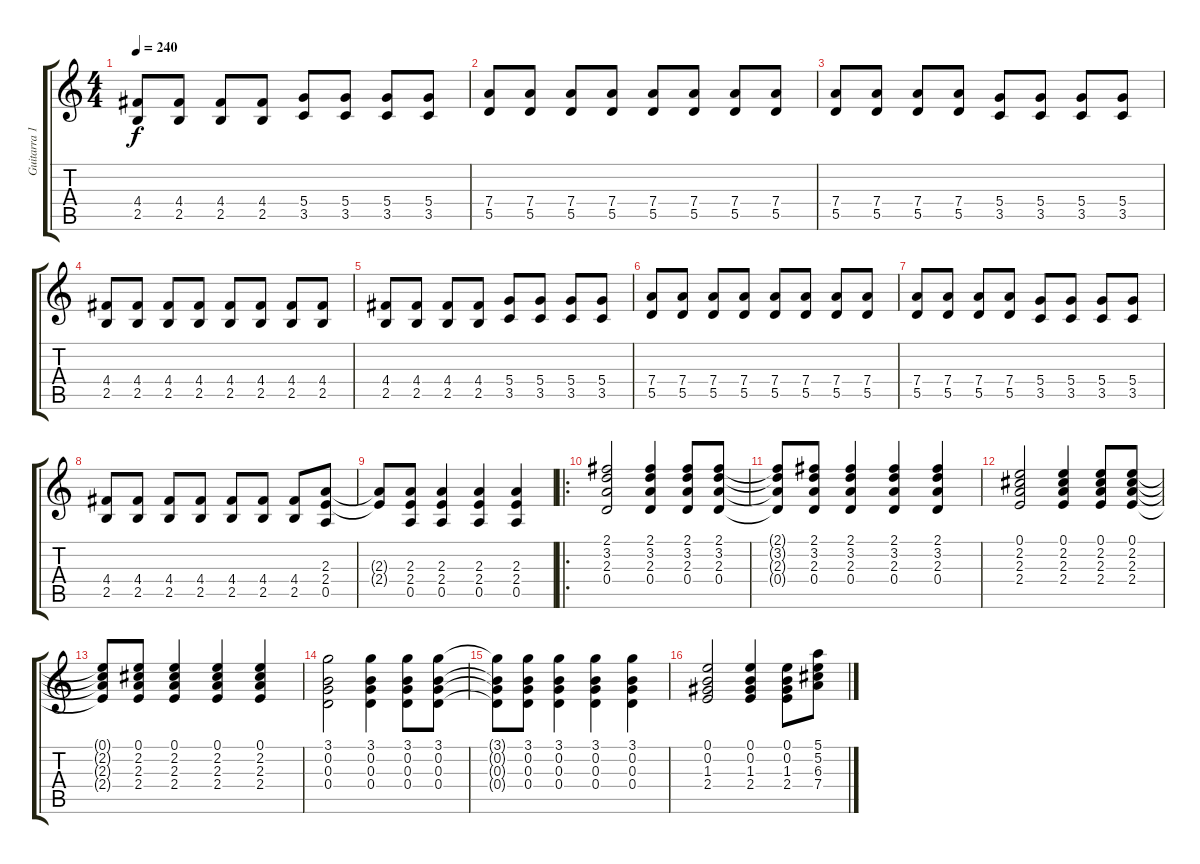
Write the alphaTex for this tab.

\track ("Guitarra 1" "Guitarra 1") {instrument acousticguitarnylon}
\staff {score tabs}
\tuning (E4 B3 G3 D3 A2 E2) {hide}
\ts (4 4)
\tempo 240
\clef g2
\ks c
(4.4 2.5).8{dy f} (4.4 2.5).8 (4.4 2.5).8 (4.4 2.5).8 (5.4 3.5).8 (5.4 3.5).8 (5.4 3.5).8 (5.4 3.5).8 |
(7.4 5.5).8 (7.4 5.5).8 (7.4 5.5).8 (7.4 5.5).8 (7.4 5.5).8 (7.4 5.5).8 (7.4 5.5).8 (7.4 5.5).8 |
(7.4 5.5).8 (7.4 5.5).8 (7.4 5.5).8 (7.4 5.5).8 (5.4 3.5).8 (5.4 3.5).8 (5.4 3.5).8 (5.4 3.5).8 |
(4.4 2.5).8 (4.4 2.5).8 (4.4 2.5).8 (4.4 2.5).8 (4.4 2.5).8 (4.4 2.5).8 (4.4 2.5).8 (4.4 2.5).8 |
(4.4 2.5).8 (4.4 2.5).8 (4.4 2.5).8 (4.4 2.5).8 (5.4 3.5).8 (5.4 3.5).8 (5.4 3.5).8 (5.4 3.5).8 |
(7.4 5.5).8 (7.4 5.5).8 (7.4 5.5).8 (7.4 5.5).8 (7.4 5.5).8 (7.4 5.5).8 (7.4 5.5).8 (7.4 5.5).8 |
(7.4 5.5).8 (7.4 5.5).8 (7.4 5.5).8 (7.4 5.5).8 (5.4 3.5).8 (5.4 3.5).8 (5.4 3.5).8 (5.4 3.5).8 |
(4.4 2.5).8 (4.4 2.5).8 (4.4 2.5).8 (4.4 2.5).8 (4.4 2.5).8 (4.4 2.5).8 (4.4 2.5).8 (2.3 2.4 0.5).8 |
(2.3{t} 2.4{t}).8 (2.3 2.4 0.5).8 (2.3 2.4 0.5).4 (2.3 2.4 0.5).4 (2.3 2.4 0.5).4 |
\ro
(2.1 3.2 2.3 0.4).2 (2.1 3.2 2.3 0.4).4 (2.1 3.2 2.3 0.4).8 (2.1 3.2 2.3 0.4).8 |
(2.1{t} 3.2{t} 2.3{t} 0.4{t}).8 (2.1 3.2 2.3 0.4).8 (2.1 3.2 2.3 0.4).4 (2.1 3.2 2.3 0.4).4 (2.1 3.2 2.3 0.4).4 |
(0.1 2.2 2.3 2.4).2 (0.1 2.2 2.3 2.4).4 (0.1 2.2 2.3 2.4).8 (0.1 2.2 2.3 2.4).8 |
(0.1{t} 2.2{t} 2.3{t} 2.4{t}).8 (0.1 2.2 2.3 2.4).8 (0.1 2.2 2.3 2.4).4 (0.1 2.2 2.3 2.4).4 (0.1 2.2 2.3 2.4).4 |
(3.1 0.2 0.3 0.4).2 (3.1 0.2 0.3 0.4).4 (3.1 0.2 0.3 0.4).8 (3.1 0.2 0.3 0.4).8 |
(3.1{t} 0.2{t} 0.3{t} 0.4{t}).8 (3.1 0.2 0.3 0.4).8 (3.1 0.2 0.3 0.4).4 (3.1 0.2 0.3 0.4).4 (3.1 0.2 0.3 0.4).4 |
(0.1 0.2 1.3 2.4).2 (0.1 0.2 1.3 2.4).4 (0.1 0.2 1.3 2.4).8 (5.1 5.2 6.3 7.4).8
